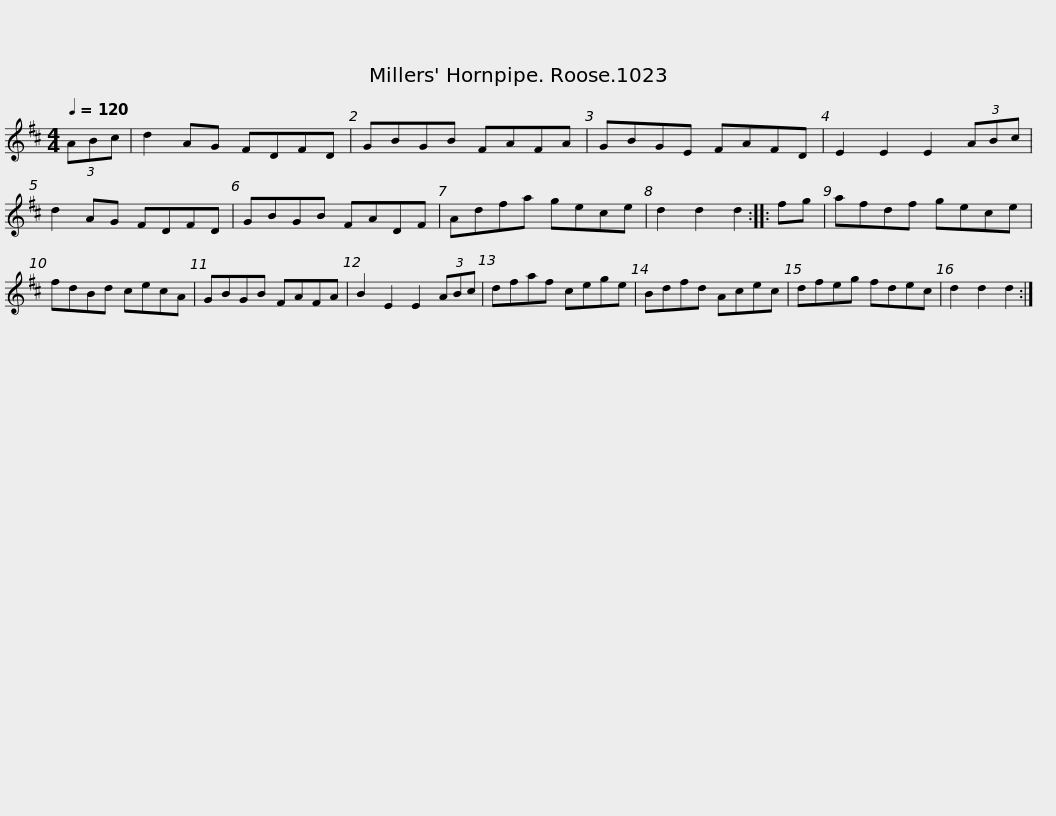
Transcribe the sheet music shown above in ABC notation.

X:1
L:1/8
Q:1/4=120
M:4/4
I:linebreak $
K:D
V:1 treble
V:1
 (3ABc | d2 AG FDFD | GBGB FAFA | GBGE FAFD | E2 E2 E2 (3ABc | %5
 d2 AG FDFD |$ GBGB FADF | Adfa gece | d2 d2 d2 :: fg | %10
 afdf gece | fdBd cecA |$ GBGB FAFA | B2 E2 E2 (3ABc | dfaf cege | %15
 Bdfd Acec | dfeg fdec | d2 d2 d2 :| %18
